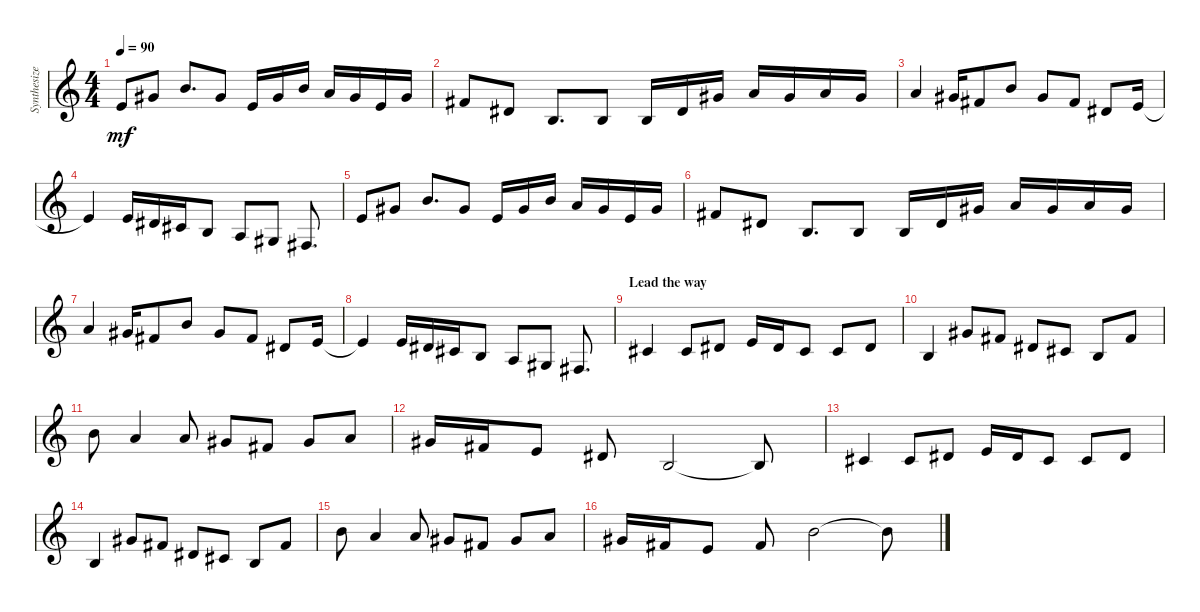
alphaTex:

\track ("Synthesizer" "Synthesize") {instrument lead2sawtooth}
\staff {score}
\tuning (E4 B3 G3 D3 A2 E2 B1) {hide}
\ts (4 4)
\tempo 90
\clef g2
\ks c
0.1.8{dy mf instrument lead2sawtooth} 4.1.8 7.1.8{d} 4.1.8 0.1.16 4.1.16 7.1.16 5.1.16 4.1.16 0.1.16 4.1.16 |
2.1.8 4.2.8 0.2.8{d} 0.2.8 0.2.16 4.2.16 4.1.16 5.1.16 4.1.16 5.1.16 4.1.16 |
5.1.4 4.1.16 2.1.8 7.1.8 4.1.8 2.1.8 4.2.8 0.1.16 |
0.1{t}.4 0.1.16 4.2.16 2.2.16 0.2.8 2.3.8 1.3.8 4.4.8{d} |
0.1.8 4.1.8 7.1.8{d} 4.1.8 0.1.16 4.1.16 7.1.16 5.1.16 4.1.16 0.1.16 4.1.16 |
2.1.8 4.2.8 0.2.8{d} 0.2.8 0.2.16 4.2.16 4.1.16 5.1.16 4.1.16 5.1.16 4.1.16 |
5.1.4 4.1.16 2.1.8 7.1.8 4.1.8 2.1.8 4.2.8 0.1.16 |
0.1{t}.4 0.1.16 4.2.16 2.2.16 0.2.8 2.3.8 1.3.8 4.4.8{d} |
\section ("" "Lead the way")
2.2.4 2.2.8 4.2.8 0.1.16 4.2.16 2.2.8 2.2.8 4.2.8 |
0.2.4 4.1.8 2.1.8 4.2.8 2.2.8 0.2.8 2.1.8 |
7.1.8 5.1.4 5.1.8 4.1.8 2.1.8 4.1.8 5.1.8 |
4.1.16 2.1.16 0.1.8 4.2.8 0.2.2 0.2{t}.8 |
2.2.4 2.2.8 4.2.8 0.1.16 4.2.16 2.2.8 2.2.8 4.2.8 |
0.2.4 4.1.8 2.1.8 4.2.8 2.2.8 0.2.8 2.1.8 |
7.1.8 5.1.4 5.1.8 4.1.8 2.1.8 4.1.8 5.1.8 |
4.1.16 2.1.16 0.1.8 2.1.8 7.1.2 7.1{t}.8
